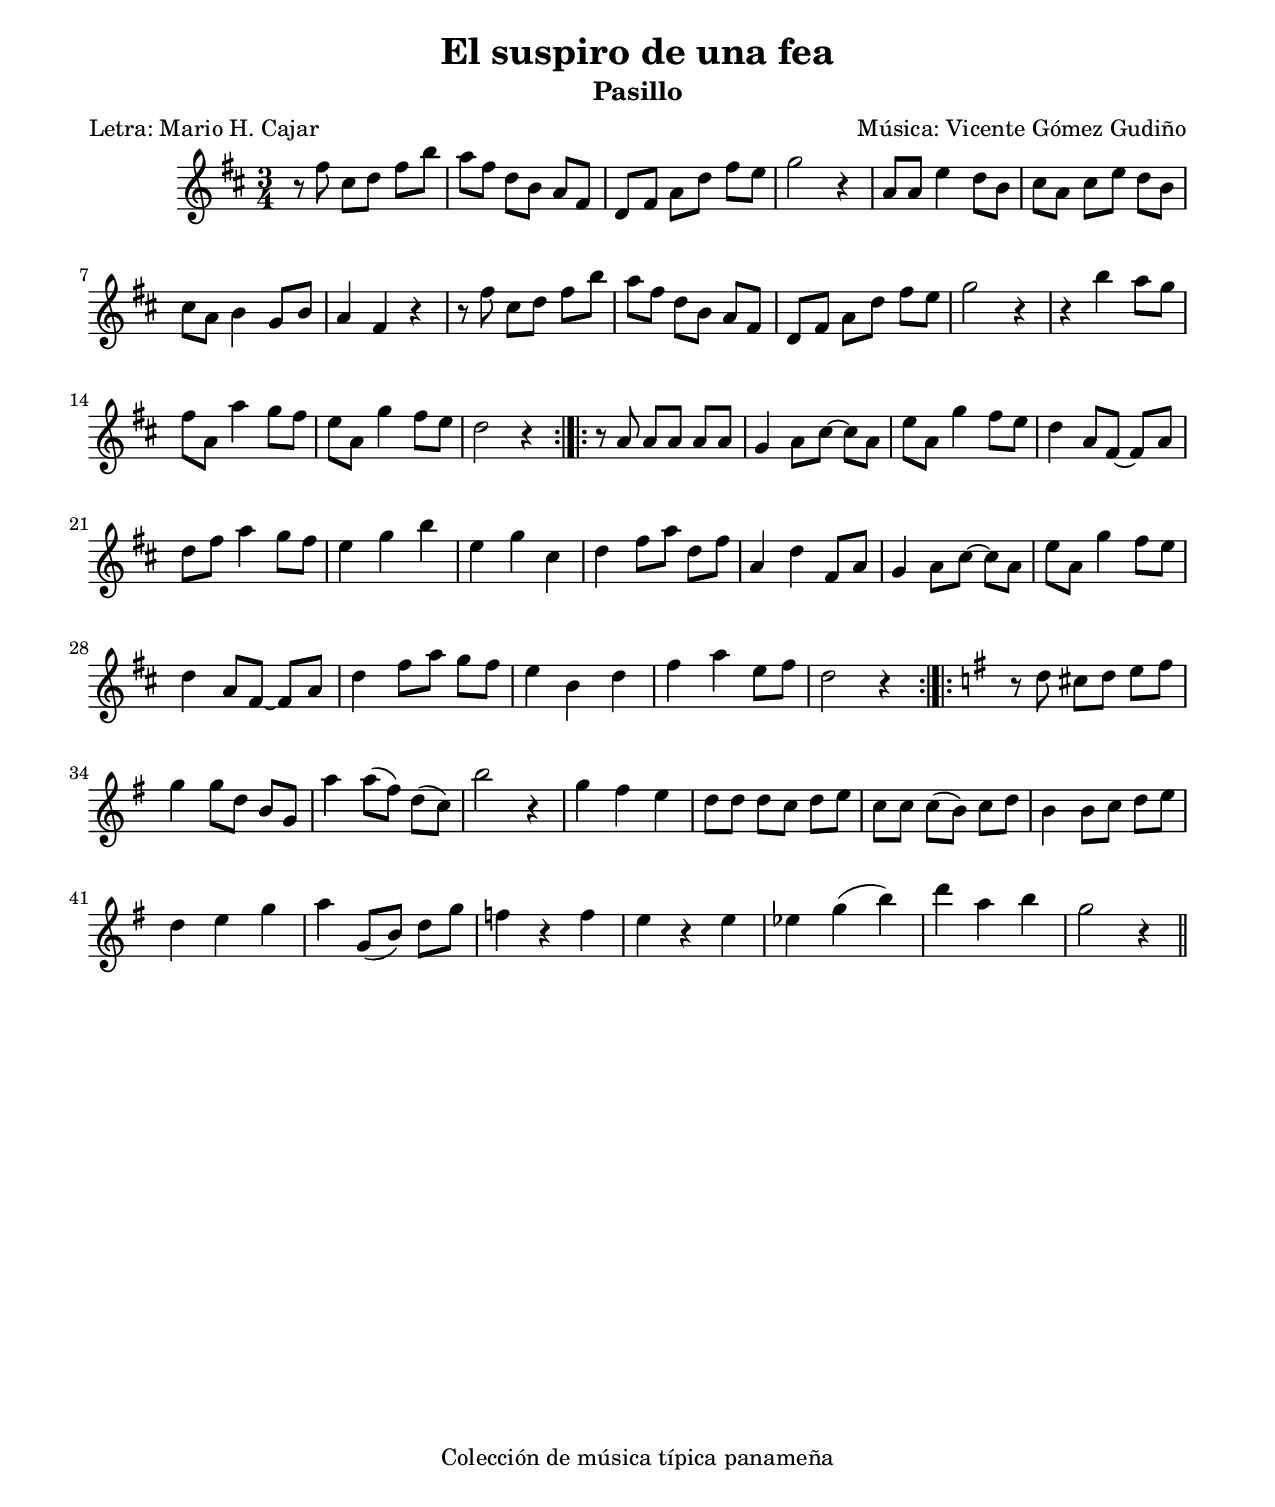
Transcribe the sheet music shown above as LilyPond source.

\version "2.23.2"
\header {
	title = "El suspiro de una fea"
	subtitle = "Pasillo"
	poet = "Letra: Mario H. Cajar"
	composer = "Música: Vicente Gómez Gudiño"
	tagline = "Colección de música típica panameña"
}

\paper {
	#(set-paper-size "letter")
	top-margin = 15
	left-margin = 15
	right-margin = 15
	bottom-margin = 20
}

\score {
	\relative c' {
	\key d \major
	\time 3/4
	\set Timing.beamExceptions = #'()
	r8 fis'8 cis d fis b | a fis d b a fis | d fis a d fis e | g2 r4 |
	a,8 a e'4 d8 b | cis a cis e d b | cis a b4 g8 b | a4 fis r4 | 
	r8 fis'8 cis d fis b | a fis d b a fis | d fis a d fis e | g2 r4 |
	r4 b4 a8 g | fis a, a'4 g8 fis | e a, g'4 fis8 e | d2 r4 |
	\bar ":|.|:"
	r8 a8 a a a a | g4 a8 cis ~ cis a | e' a, g'4 fis8 e | d4 a8 fis ~ fis a |
	d fis a4 g8 fis | e4 g b | e, g cis, | d fis8 a d, fis |
	a,4 d fis,8 a | g4 a8 cis ~ cis a | e' a, g'4 fis8 e | d4 a8 fis ~ fis a |
	d4 fis8 a g fis | e4 b d | fis a e8 fis | d2 r4 |
	\bar ":|.|:"
	\key g \major
	r8 d8 cis d e fis | g4 g8 d b g | a'4 a8( fis) d( c) | b'2 r4 |
	g4 fis e | d8 d d c d e | c c c( b) c d | b4 b8 c d e |
	d4 e g | a4 g,8( b) d g | f4 r4 f | e r4 e | 
	ees g( b) | d a b | g2 r4
	\bar "||"
	}
}
